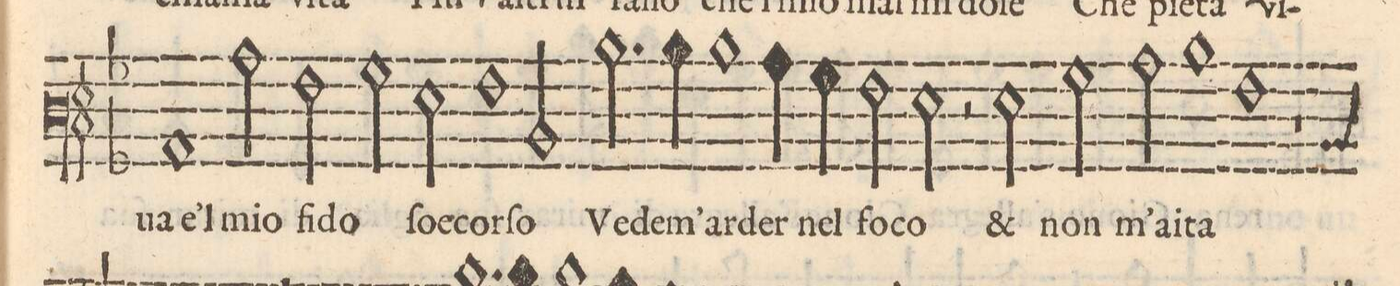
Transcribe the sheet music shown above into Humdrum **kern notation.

**kern	**text
*I"BASSO	*
*clefF3	*
*k[b-]	*
*met(C|)	*
*M4/2	*
1C	-ua e'l
=32-	=32-
2c\	mio
2A\	fi-
2B-\	-do
2G\	ſoe-
=33-	=33-
1A	-cor-
2D/	-ſo
2.d\	Ve-
=34-	=34-
4d\	-dem'
1d	ar-
4c\	-der
4B-\	nel
=35-	=35-
2A\	fo-
2G\	-co
2r	.
2G\	&
=36-	=36-
2B-\	non
2c\	m'a-
1d	-i-
=37-	=37-
1A	-ta
1r	.
=38-	=38-
*-	*-
